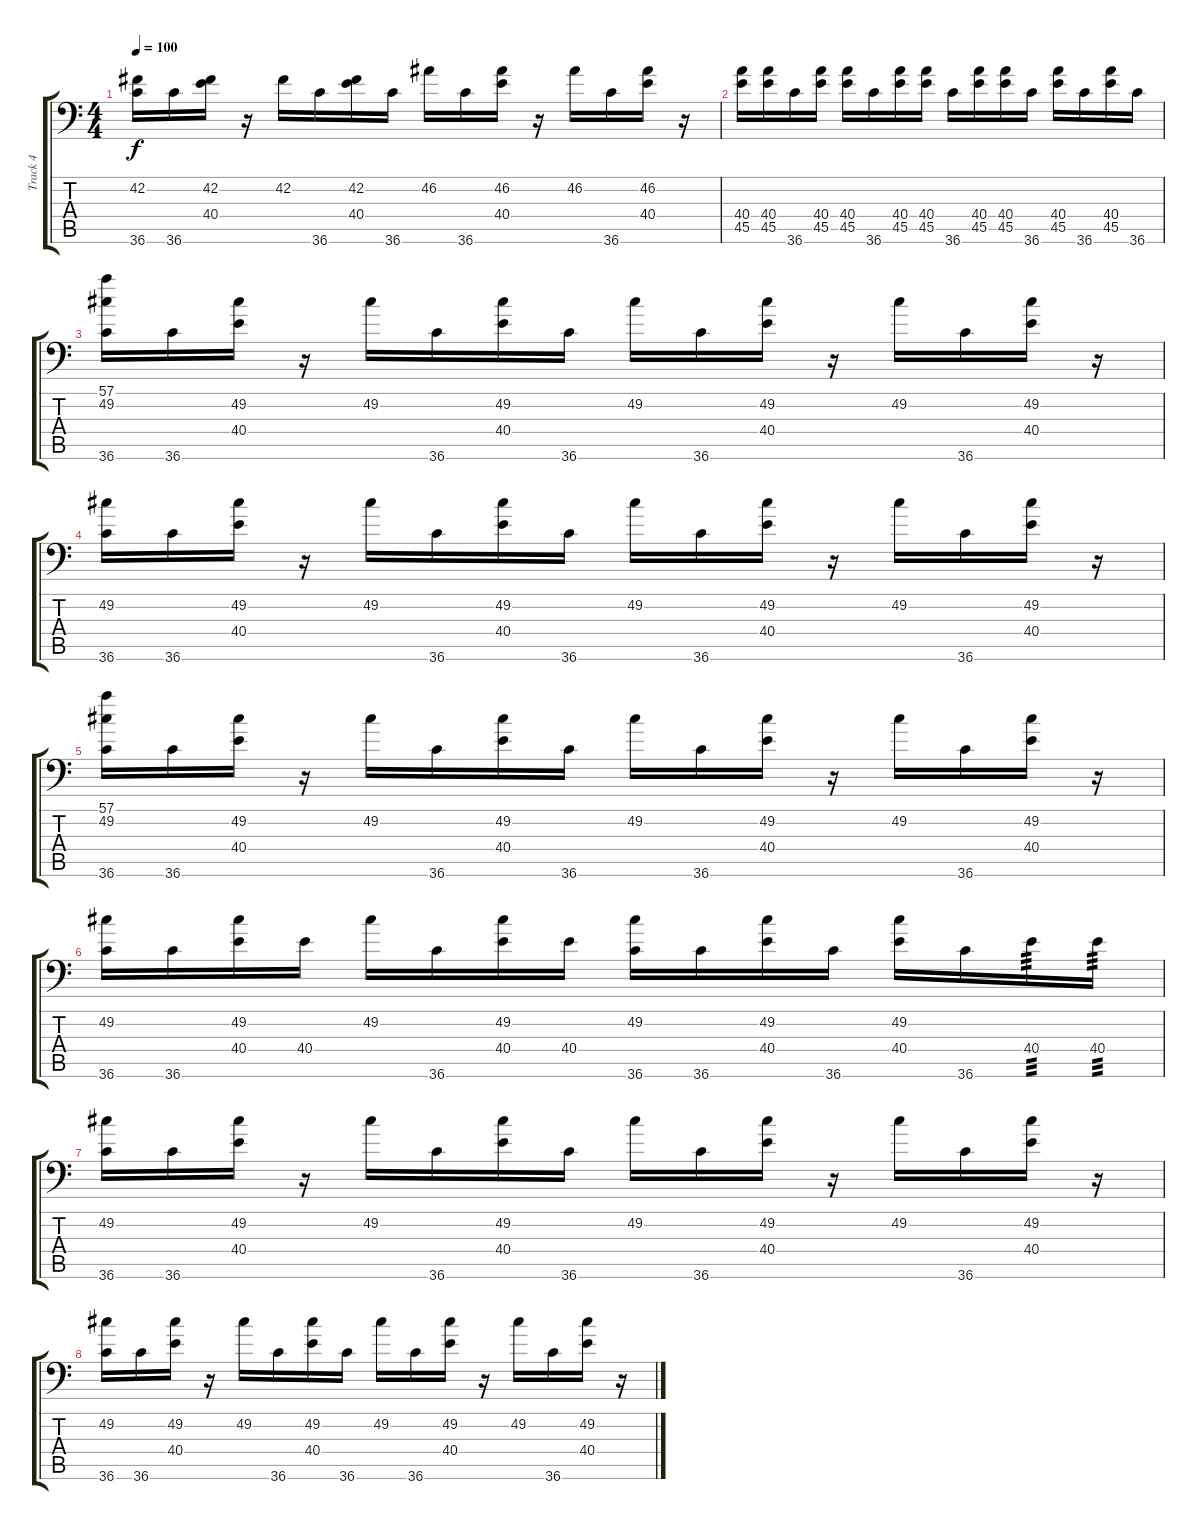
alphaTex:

\track ("Track 4" "Track 4") {instrument acousticgrandpiano}
\staff {score tabs}
\tuning (C-1 C-1 C-1 C-1 C-1 C-1) {hide}
\ts (4 4)
\tempo 100
\clef f4
\ks c
(42.2 36.6).16{dy f} 36.6.16 (42.2 40.4).16 r.16 42.2.16 36.6.16 (42.2 40.4).16 36.6.16 46.2.16 36.6.16 (46.2 40.4).16 r.16 46.2.16 36.6.16 (46.2 40.4).16 r.16 |
(40.4 45.5).16 (40.4 45.5).16 36.6.16 (40.4 45.5).16 (40.4 45.5).16 36.6.16 (40.4 45.5).16 (40.4 45.5).16 36.6.16 (40.4 45.5).16 (40.4 45.5).16 36.6.16 (40.4 45.5).16 36.6.16 (40.4 45.5).16 36.6.16 |
(57.1 49.2 36.6).16 36.6.16 (49.2 40.4).16 r.16 49.2.16 36.6.16 (49.2 40.4).16 36.6.16 49.2.16 36.6.16 (49.2 40.4).16 r.16 49.2.16 36.6.16 (49.2 40.4).16 r.16 |
(49.2 36.6).16 36.6.16 (49.2 40.4).16 r.16 49.2.16 36.6.16 (49.2 40.4).16 36.6.16 49.2.16 36.6.16 (49.2 40.4).16 r.16 49.2.16 36.6.16 (49.2 40.4).16 r.16 |
(57.1 49.2 36.6).16 36.6.16 (49.2 40.4).16 r.16 49.2.16 36.6.16 (49.2 40.4).16 36.6.16 49.2.16 36.6.16 (49.2 40.4).16 r.16 49.2.16 36.6.16 (49.2 40.4).16 r.16 |
(49.2 36.6).16 36.6.16 (49.2 40.4).16 40.4.16 49.2.16 36.6.16 (49.2 40.4).16 40.4.16 (49.2 36.6).16 36.6.16 (49.2 40.4).16 36.6.16 (49.2 40.4).16 36.6.16 40.4.16{tp 3} 40.4.16{tp 3} |
(49.2 36.6).16 36.6.16 (49.2 40.4).16 r.16 49.2.16 36.6.16 (49.2 40.4).16 36.6.16 49.2.16 36.6.16 (49.2 40.4).16 r.16 49.2.16 36.6.16 (49.2 40.4).16 r.16 |
(49.2 36.6).16 36.6.16 (49.2 40.4).16 r.16 49.2.16 36.6.16 (49.2 40.4).16 36.6.16 49.2.16 36.6.16 (49.2 40.4).16 r.16 49.2.16 36.6.16 (49.2 40.4).16 r.16
